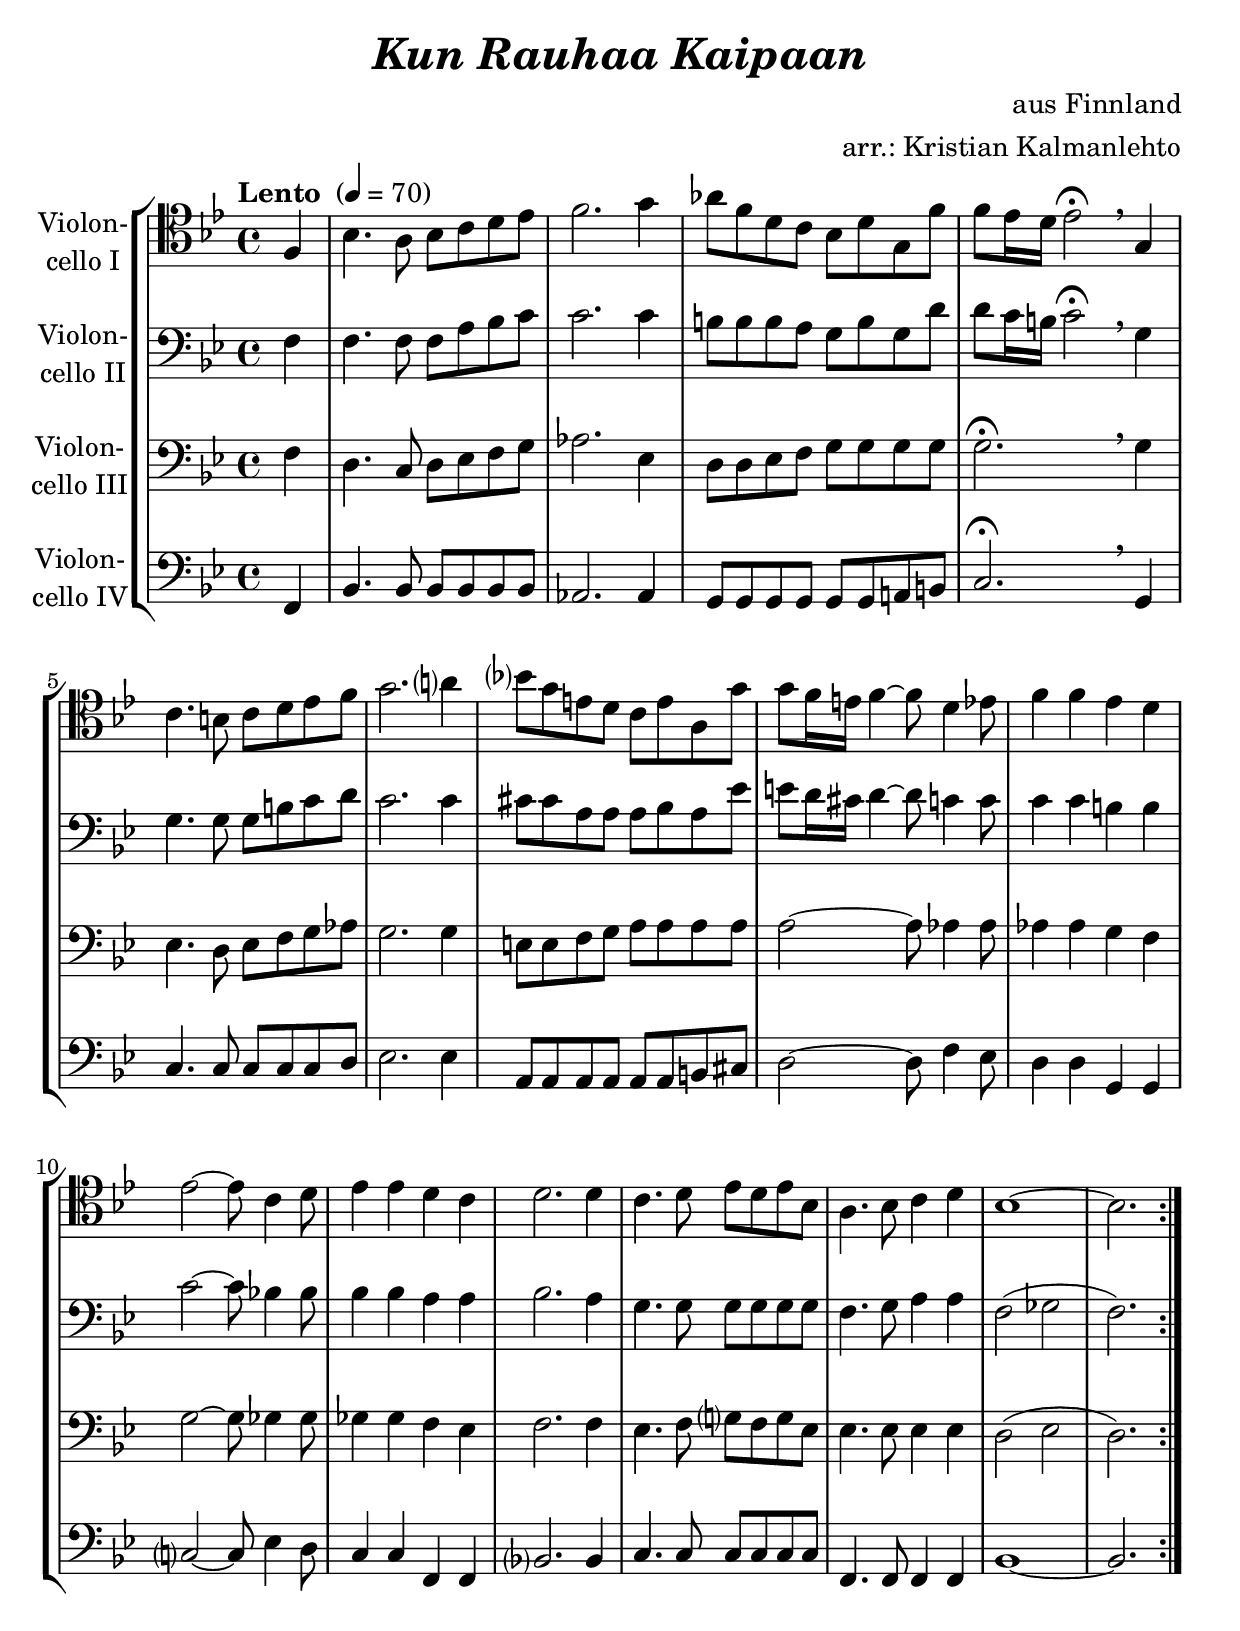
\version "2.18.2"
\include "deutsch.ly"
  
#(set-global-staff-size 24)

\header {
  title     = \markup \bold \italic "Kun Rauhaa Kaipaan"
  composer  = "aus Finnland"
  arranger  = "arr.: Kristian Kalmanlehto"
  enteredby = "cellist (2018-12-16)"
%  piece     = ""
}

voiceconsts = {
  \key d \major
  \time 4/4
  \clef "bass"
%  \numericTimeSignature
  \compressFullBarRests
  % Set default beaming for all staves
% \set Timing.beamExceptions = #'()
% \set Timing.baseMoment     = #(ly:make-moment 1 4)
% \set Timing.beatStructure  = #'(1 1 1)
  \tempo "Lento " 4=70
}

micl = "clarinet"
mifl = "flute"
miob = "oboe"
mifh = "french horn"
misx = "tenor sax"
mist = "string ensemble 1"
miba = "cello"

va = \relative c' {
  \voiceconsts
  \clef "tenor"

  \repeat volta 2 {
    \partial 4 a4
    d4. cis8 d e fis g
    a2. h4

    c8 a fis e d fis h, a'
    a g16 fis g2\fermata \breathe h,4

    e4. dis8 e fis g a
    h2. cis?4

    d?8 h gis fis e gis cis, h'
    h a16 gis a4~ a8 fis4 g8

    a4 a g fis
    g2~ g8 e4 fis8
    g4 g fis e
    fis2. fis4

    e4. fis8 g fis g d
    cis4. d8 e4 fis
    d1~
    d2.
  }
}

vb = \relative c' {
  \voiceconsts

  \repeat volta 2 {
    \partial 4 a4
    a4. a8 a cis d e
    e2. e4

    dis8 dis dis cis h dis h fis'
    fis e16 dis e2\fermata \breathe h4

    h4. h8 h dis e fis
    e2. e4

    eis8 eis cis cis cis d cis g'
    gis fis16 eis fis4~ fis8 e4 e8

    e4 e dis dis
    e2~ e8 d!4 d8
    d4 d cis cis
    d2. cis4

    h4. h8 h h h h
    a4. h8 cis4 cis
    a2( b
    a2.)
  }
}

vc = \relative c' {
  \voiceconsts

  \repeat volta 2 {
    \partial 4 a4
    fis4. e8 fis g a h
    c2. g4

    fis8 fis g a h h h h
    h2.\fermata \breathe h4

    g4. fis8 g a h c
    h2. h4

    gis8 gis a h cis cis cis cis
    cis2~ cis8 c4 c8

    c4 c h a
    h2~ h8 b4 b8
    b4 b a g
    a2. a4

    g4. a8 h? a h g
    g4. g8 g4 g
    fis2( g
    fis2.)
  }
}

vd = \relative c {
  \voiceconsts

  \repeat volta 2 {
    \partial 4 a4
    d4. d8 d d d d
    c2. c4

    h8 h h h h h cis! dis
    e2.\fermata \breathe h4

    e4. e8 e e e fis
    g2. g4

    cis,8 cis cis cis cis cis dis eis
    fis2~ fis8 a4 g8

    fis4 fis h, h
    e?2~ e8 g4 fis8
    e4 e a, a
    d?2. d4

    e4. e8 e e e e
    a,4. a8 a4 a
    d1~
    d2.
  }
}


music = \new StaffGroup <<

      \new Staff {
	\set Staff.midiInstrument = \miba
	\set Staff.instrumentName = \markup \center-column { "Violon-" "cello I" }
	\transpose d b, { \va }
      }

      \new Staff {
	\set Staff.midiInstrument = \miba
	\set Staff.instrumentName = \markup \center-column { "Violon-" "cello II" }
	\transpose d b, { \vb }
      }

      \new Staff {
	\set Staff.midiInstrument = \miba
	\set Staff.instrumentName = \markup \center-column { "Violon-" "cello III" }
	\transpose d b, { \vc }
      }

      \new Staff {
	\set Staff.midiInstrument = \miba
	\set Staff.instrumentName = \markup \center-column { "Violon-" "cello IV" }
	\transpose d b, { \vd }
      }
>>

\book {
  \score {
    \music
    \layout {}
  }

  \score {
    \unfoldRepeats \music

    \midi {
      \context {
        \Score
      }
    }
  }
}
